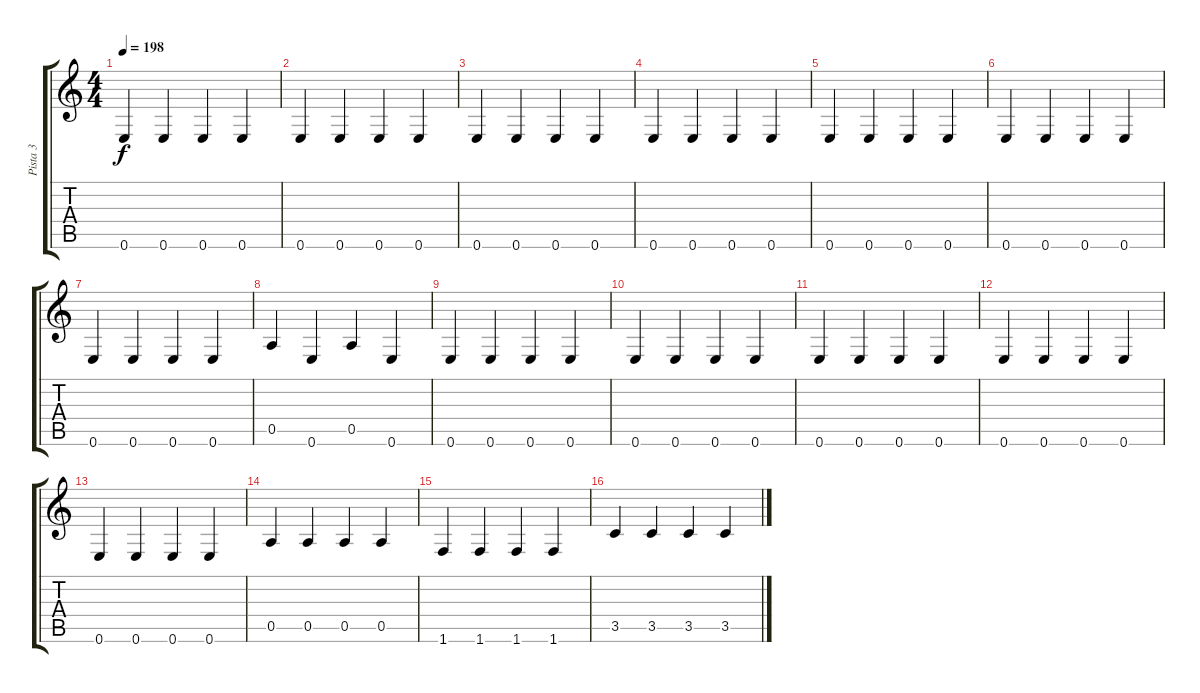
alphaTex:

\track ("Pista 3" "Pista 3") {instrument electricbasspick}
\staff {score tabs}
\tuning (E4 B3 G3 D3 A2 E2) {hide}
\ts (4 4)
\tempo 198
\clef g2
\ks c
0.6.4{dy f} 0.6.4 0.6.4 0.6.4 |
0.6.4 0.6.4 0.6.4 0.6.4 |
0.6.4 0.6.4 0.6.4 0.6.4 |
0.6.4 0.6.4 0.6.4 0.6.4 |
0.6.4 0.6.4 0.6.4 0.6.4 |
0.6.4 0.6.4 0.6.4 0.6.4 |
0.6.4 0.6.4 0.6.4 0.6.4 |
0.5.4 0.6.4 0.5.4 0.6.4 |
0.6.4 0.6.4 0.6.4 0.6.4 |
0.6.4 0.6.4 0.6.4 0.6.4 |
0.6.4 0.6.4 0.6.4 0.6.4 |
0.6.4 0.6.4 0.6.4 0.6.4 |
0.6.4 0.6.4 0.6.4 0.6.4 |
0.5.4 0.5.4 0.5.4 0.5.4 |
1.6.4 1.6.4 1.6.4 1.6.4 |
3.5.4 3.5.4 3.5.4 3.5.4
